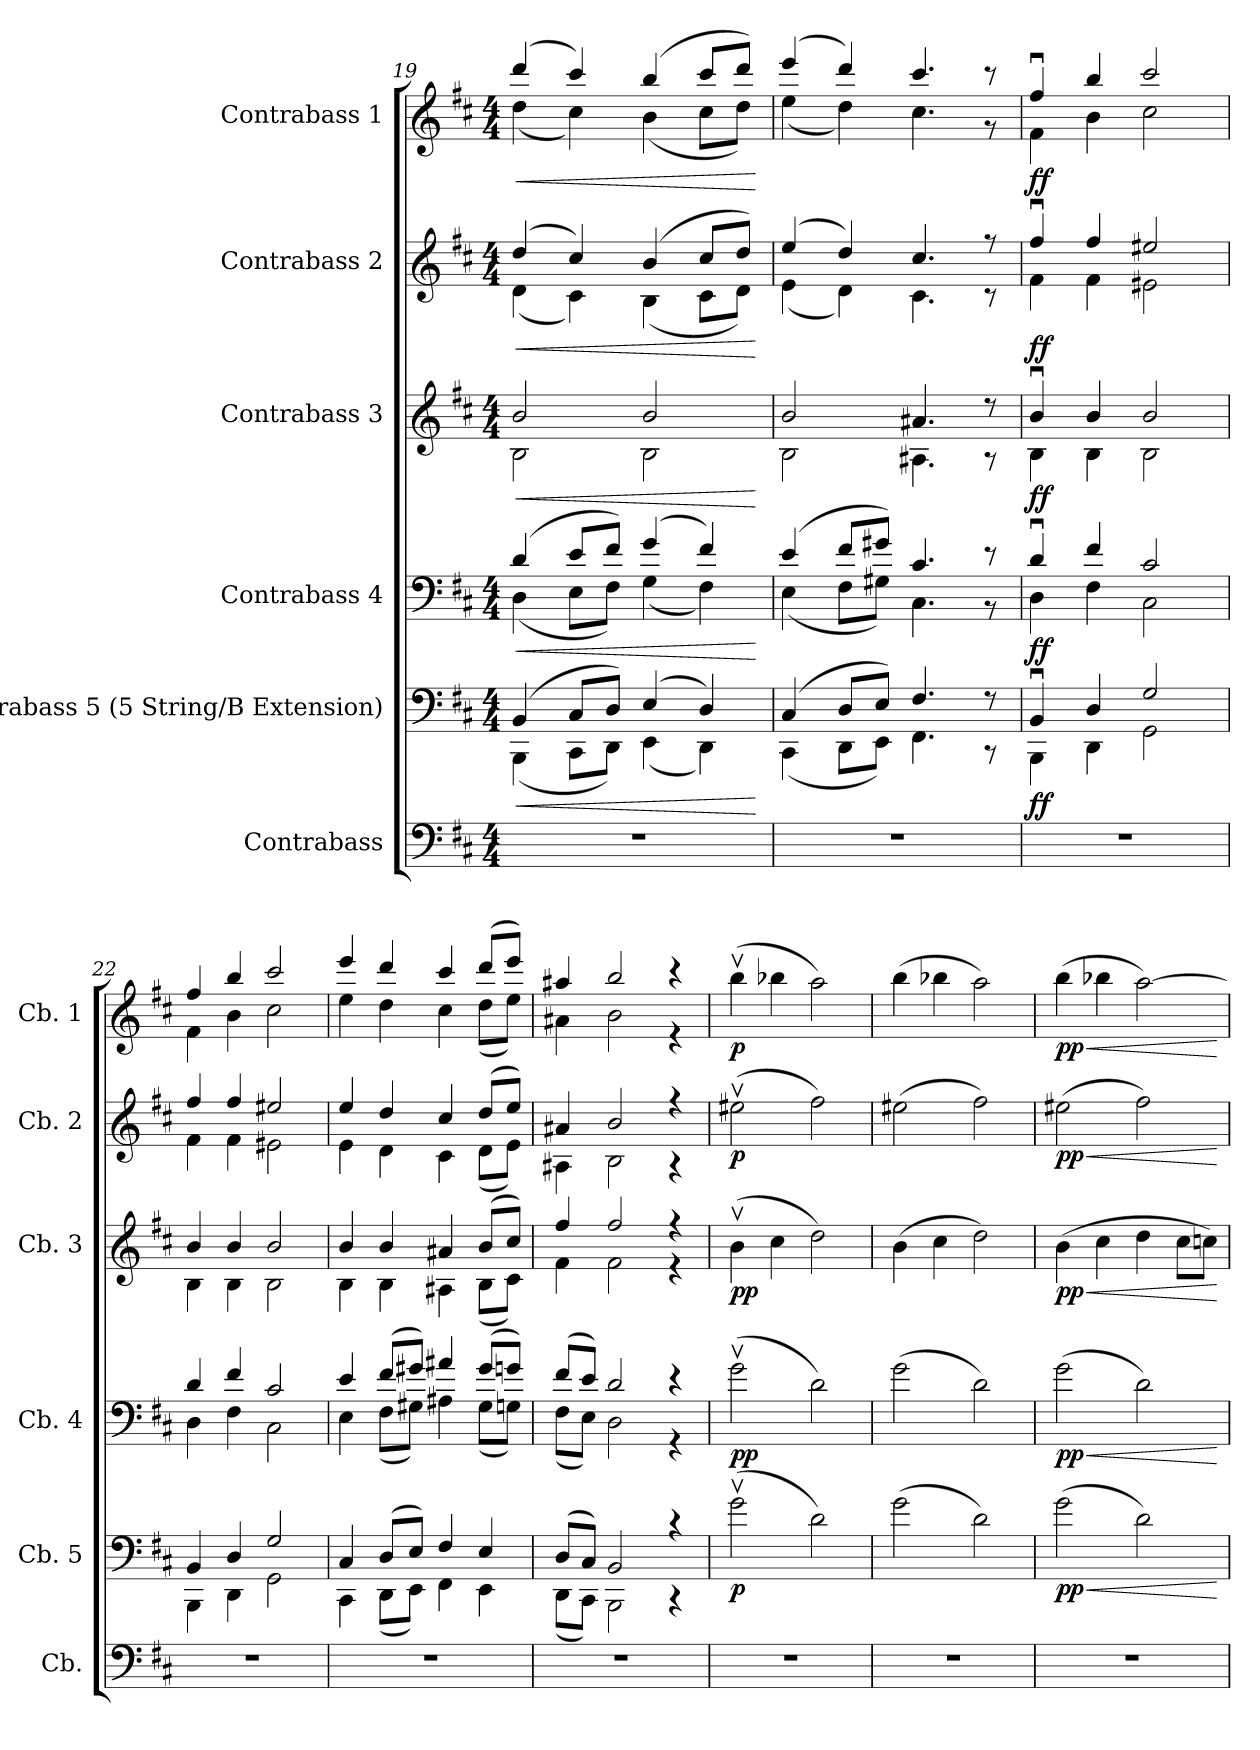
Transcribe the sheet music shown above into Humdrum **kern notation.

**kern	**kern	**dynam	**kern	**dynam	**kern	**dynam	**kern	**dynam	**kern	**dynam
*part6	*part5	*part5	*part4	*part4	*part3	*part3	*part2	*part2	*part1	*part1
*staff6	*staff5	*staff5	*staff4	*staff4	*staff3	*staff3	*staff2	*staff2	*staff1	*staff1
*I"Contrabass	*I"Contrabass 5 (5 String/B Extension)	*	*I"Contrabass 4	*	*I"Contrabass 3	*	*I"Contrabass 2	*	*I"Contrabass 1	*
*I'Cb.	*I'Cb. 5	*	*I'Cb. 4	*	*I'Cb. 3	*	*I'Cb. 2	*	*I'Cb. 1	*
!!LO:PB:g=z
*clefF4	*clefF4	*	*clefF4	*	*clefG2	*	*clefG2	*	*clefG2	*
*ITrd7c12	*ITrd7c12	*	*ITrd7c12	*	*ITrd7c12	*	*ITrd7c12	*	*ITrd7c12	*
*k[f#c#]	*k[f#c#]	*	*k[f#c#]	*	*k[f#c#]	*	*k[f#c#]	*	*k[f#c#]	*
*M4/4	*M4/4	*	*M4/4	*	*M4/4	*	*M4/4	*	*M4/4	*
=19	=19	=19	=19	=19	=19	=19	=19	=19	=19	=19
!	!	!LO:HP:b	!	!LO:HP:b	!	!LO:HP:b	!	!LO:HP:b	!	!LO:HP:b
*	*^	*	*^	*	*^	*	*^	*	*^	*
1r	(4BBB/	(4BBBB\	<	(4D/	(4DD\	<	2B/	2BB\	<	(4d/	(4D\	<	(4dd/	(4d\	<
.	8CC#/L	8CCC#\L	.	8E/L	8EE\L	.	.	.	.	4c#/)	4C#\)	.	4cc#/)	4c#\)	.
.	8DD/J)	8DDD\J)	.	8F#/J)	8FF#\J)	.	.	.	.	.	.	.	.	.	.
.	(4EE/	(4EEE\	.	(4G/	(4GG\	.	2B/	2BB\	.	(4B/	(4BB\	.	(4b/	(4B\	.
.	4DD/)	4DDD\)	.	4F#/)	4FF#\)	.	.	.	.	8c#/L	8C#\L	.	8cc#/L	8c#\L	.
.	.	.	.	.	.	.	.	.	.	8d/J)	8D\J)	.	8dd/J)	8d\J)	.
*	*v	*v	*	*	*	*	*v	*v	*	*v	*v	*	*v	*v	*
*	*	*	*v	*v	*	*	*	*	*	*	*
.	.	[	.	[	.	[	.	[	.	[
=20	=20	=20	=20	=20	=20	=20	=20	=20	=20	=20
*	*^	*	*^	*	*^	*	*^	*	*^	*
1r	(4CC#/	(4CCC#\	.	(4E/	(4EE\	.	2B/	2BB\	.	(4e/	(4E\	.	(4ee/	(4e\	.
.	8DD/L	8DDD\L	.	8F#/L	8FF#\L	.	.	.	.	4d/)	4D\)	.	4dd/)	4d\)	.
.	8EE/J)	8EEE\J)	.	8G#X/J)	8GG#X\J)	.	.	.	.	.	.	.	.	.	.
.	4.FF#/	4.FFF#\	.	4.C#/	4.CC#\	.	4.A#X/	4.AA#X\	.	4.c#/	4.C#\	.	4.cc#/	4.c#\	.
.	8r	8r	.	8r	8r	.	8r	8r	.	8r	8r	.	8r	8r	.
=21	=21	=21	=21	=21	=21	=21	=21	=21	=21	=21	=21	=21	=21	=21	=21
!	!	!	!LO:DY:b	!	!	!LO:DY:b	!	!	!LO:DY:b	!	!	!LO:DY:b	!	!	!LO:DY:b
1r	4BBBu/	4BBBB\	ff	4Du/	4DD\	ff	4Bu/	4BB\	ff	4f#u/	4F#\	ff	4f#u/	4F#\	ff
.	4DD/	4DDD\	.	4F#/	4FF#\	.	4B/	4BB\	.	4f#/	4F#\	.	4b/	4B\	.
.	2GG/	2GGG\	.	2C#/	2CC#\	.	2B/	2BB\	.	2e#X/	2E#X\	.	2cc#/	2c#\	.
=22	=22	=22	=22	=22	=22	=22	=22	=22	=22	=22	=22	=22	=22	=22	=22
1r	4BBB/	4BBBB\	.	4D/	4DD\	.	4B/	4BB\	.	4f#/	4F#\	.	4f#/	4F#\	.
.	4DD/	4DDD\	.	4F#/	4FF#\	.	4B/	4BB\	.	4f#/	4F#\	.	4b/	4B\	.
.	2GG/	2GGG\	.	2C#/	2CC#\	.	2B/	2BB\	.	2e#X/	2E#X\	.	2cc#/	2c#\	.
!!LO:PB:g=z	!!
=23	=23	=23	=23	=23	=23	=23	=23	=23	=23	=23	=23	=23	=23	=23	=23
1r	4CC#/	4CCC#\	.	4E/	4EE\	.	4B/	4BB\	.	4e/	4E\	.	4ee/	4e\	.
.	(8DD/L	(8DDD\L	.	(8F#/L	(8FF#\L	.	4B/	4BB\	.	4d/	4D\	.	4dd/	4d\	.
.	8EE/J)	8EEE\J)	.	8G#X/J)	8GG#X\J)	.	.	.	.	.	.	.	.	.	.
.	4FF#/	4FFF#\	.	4A#X/	4AA#X\	.	4A#X/	4AA#X\	.	4c#/	4C#\	.	4cc#/	4c#\	.
.	4EE/	4EEE\	.	(8G#/L	(8GG#\L	.	(8B/L	(8BB\L	.	(8d/L	(8D\L	.	(8dd/L	(8d\L	.
.	.	.	.	8Gn/J)	8GGn\J)	.	8c#/J)	8C#\J)	.	8e/J)	8E\J)	.	8ee/J)	8e\J)	.
=24	=24	=24	=24	=24	=24	=24	=24	=24	=24	=24	=24	=24	=24	=24	=24
1r	(8DD/L	(8DDD\L	.	(8F#/L	(8FF#\L	.	4f#/	4F#\	.	4A#X/	4AA#X\	.	4a#X/	4A#X\	.
.	8CC#/J)	8CCC#\J)	.	8E/J)	8EE\J)	.	.	.	.	.	.	.	.	.	.
.	2BBB/	2BBBB\	.	2D/	2DD\	.	2f#/	2F#\	.	2B/	2BB\	.	2b/	2B\	.
.	4r	4r	.	4r	4r	.	4r	4r	.	4r	4r	.	4r	4r	.
=25	=25	=25	=25	=25	=25	=25	=25	=25	=25	=25	=25	=25	=25	=25	=25
!	!	!	!LO:DY:b	!	!	!LO:DY:b	!	!	!	!	!	!	!	!	!
!	!	!	!	!	!	!LO:DY:n=1:b	!	!	!LO:DY:b	!	!	!	!	!	!
!	!	!	!	!	!	!	!	!	!LO:DY:n=1:b	!	!	!LO:DY:b	!	!	!LO:DY:b
*	*v	*v	*	*	*	*	*v	*v	*	*v	*v	*	*v	*v	*
*	*	*	*v	*v	*	*	*	*	*	*	*
1r	(2Gv\	p	(2Gv\	p p	(4Bv\	p p	(2e#Xv\	p	(4bv\	p
.	.	.	.	.	4c#\	.	.	.	4b-X\	.
.	2D\)	.	2D\)	.	2d\)	.	2f#\)	.	2a\)	.
=26	=26	=26	=26	=26	=26	=26	=26	=26	=26	=26
1r	(2G\	.	(2G\	.	(4B\	.	(2e#X\	.	(4b\	.
.	.	.	.	.	4c#\	.	.	.	4b-X\	.
.	2D\)	.	2D\)	.	2d\)	.	2f#\)	.	2a\)	.
!!LO:PB:g=z
=27	=27	=27	=27	=27	=27	=27	=27	=27	=27	=27
!	!	!LO:HP:b	!	!LO:HP:b	!	!LO:HP:b	!	!LO:HP:b	!	!LO:HP:b
!	!	!LO:DY:n=1:b	!	!LO:DY:n=1:b	!	!LO:DY:n=1:b	!	!LO:DY:n=1:b	!	!LO:DY:n=1:b
1r	(2G\	< pp	(2G\	< pp	(4B\	< pp	(2e#X\	< pp	(4b\	< pp
.	.	.	.	.	4c#\	.	.	.	4b-X\	.
.	2D\)	.	2D\)	.	4d\	.	2f#\)	.	[2a\)	.
.	.	.	.	.	8c#\L	.	.	.	.	.
.	.	.	.	.	8cn\J)	.	.	.	.	.
.	.	[	.	[	.	[	.	[	.	[
=	=	=	=	=	=	=	=	=	=	=
*-	*-	*-	*-	*-	*-	*-	*-	*-	*-	*-
